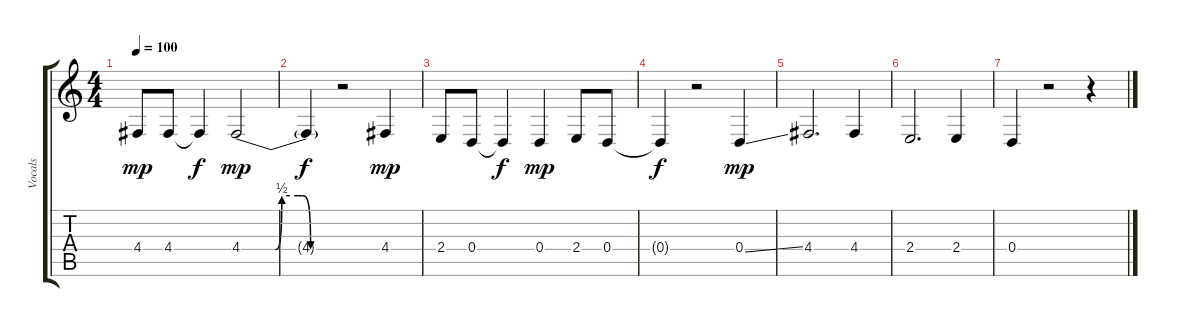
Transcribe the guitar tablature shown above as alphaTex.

\track ("Vocals" "Vocals") {instrument lead6voice}
\staff {score tabs}
\tuning (E4 B3 G3 D3 A2 E2) {hide}
\ts (4 4)
\tempo 100
\clef g2
\ks c
4.4.8{dy mp} 4.4.8 4.4{t}.4{dy f} 4.4{be (custom 0 0 12 0 15 0 21 0 25 2 30 2 35 2 38 2 43 0 45 0 60 0)}.2{dy mp} |
4.4{t}.4{dy f} r.2 4.4.4{dy mp} |
2.4.8 0.4.8 0.4{t}.4{dy f} 0.4.4{dy mp} 2.4.8 0.4.8 |
0.4{t}.4{dy f} r.2 0.4{ss}.4{dy mp} |
4.4.2{d} 4.4.4 |
2.4.2{d} 2.4.4 |
0.4.4 r.2 r.4
